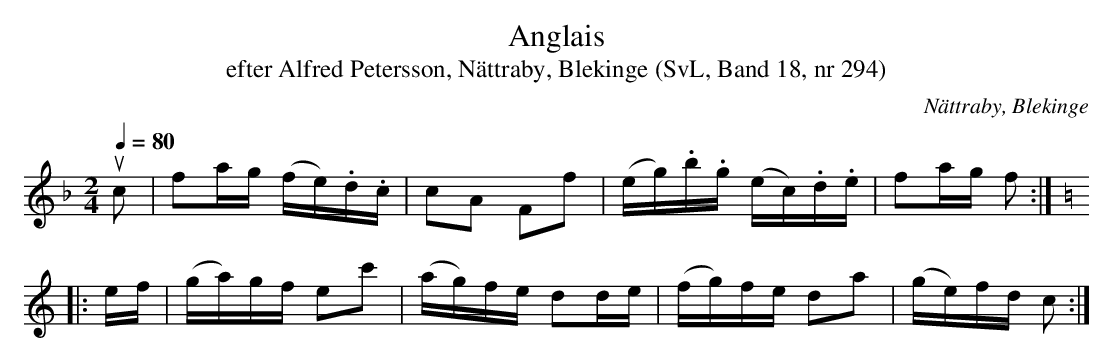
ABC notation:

X:1
T:Anglais
T:efter Alfred Petersson, Nättraby, Blekinge (SvL, Band 18, nr 294)
O:Nättraby, Blekinge
M:2/4
L:1/16
Q:1/4=80
K:F
uc2|f2ag (fe).d.c|c2A2 F2f2|(eg).b.g (ec).d.e|f2ag f2:|
K:C
|:ef|(ga)gf e2c'2|(ag)fe d2de|(fg)fe d2a2|(ge)fd c2:|
